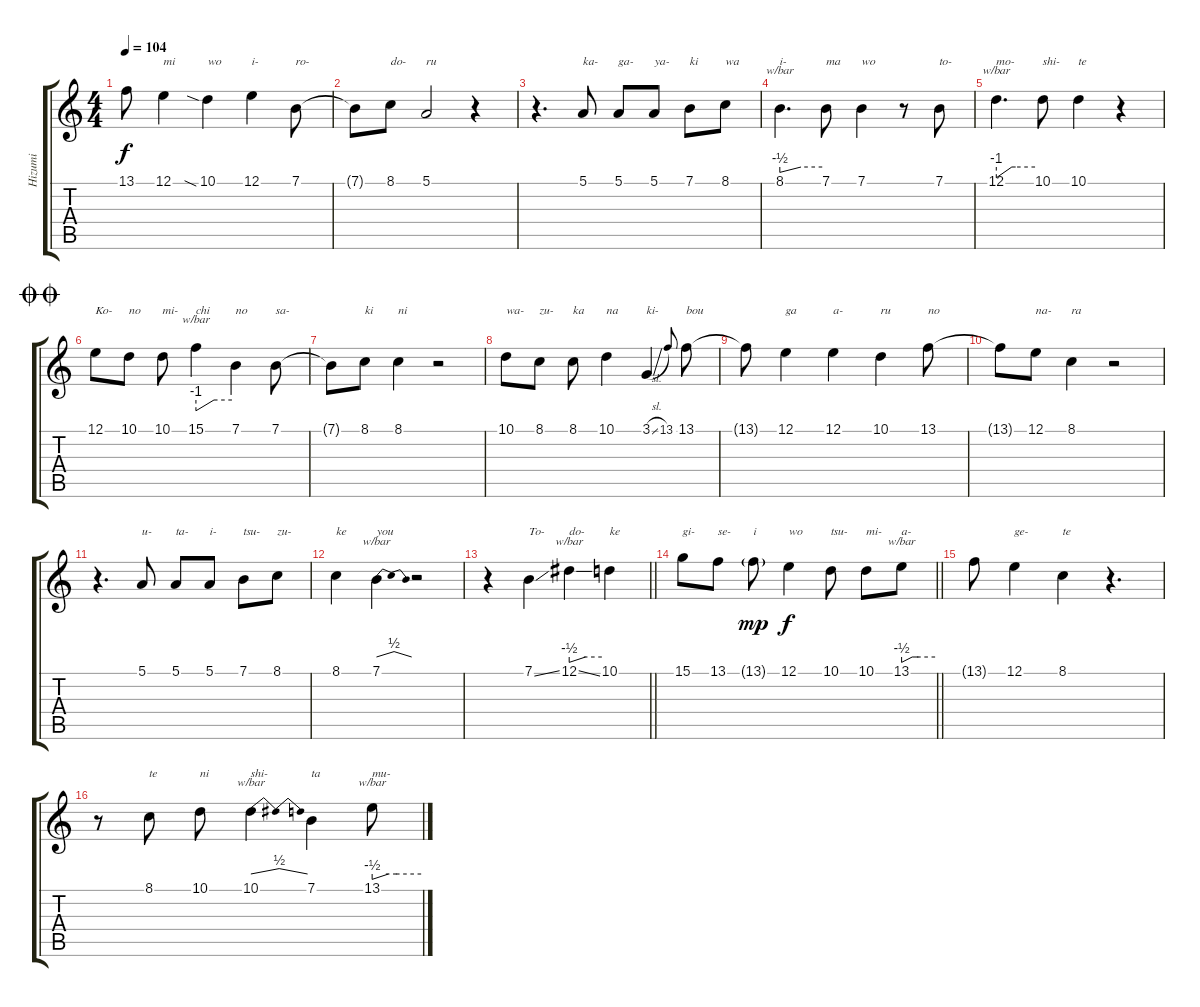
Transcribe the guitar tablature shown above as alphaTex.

\track ("Hizumi" "Hizumi") {instrument brightacousticpiano}
\staff {score tabs}
\tuning (E4 B3 G3 D3 A2 E2) {hide}
\ts (4 4)
\tempo 104
\clef g2
\ks c
13.1{t}.8{dy f} 12.1.4{txt "mi"} 10.1{sia}.4{txt "wo"} 12.1.4{txt "i-"} 7.1.8{txt "ro-"} |
7.1{t}.8 8.1.8{txt "do-"} 5.1.2{txt "ru"} r.4 |
r.4{d} 5.1.8{txt "ka-"} 5.1.8{txt "ga-"} 5.1.8{txt "ya-"} 7.1.8{txt "ki"} 8.1.8{txt "wa"} |
8.1.4{d tbe (custom default 0 -2 30 0 60 0) txt "i-"} 7.1.8{txt "ma"} 7.1.4{txt "wo"} r.8 7.1.8{txt "to-"} |
12.1.4{d tbe (custom default 0 -4 24 0 30 0 60 0) txt "mo-"} 10.1.8{txt "shi-"} 10.1.4{txt "te"} r.4 |
\jump doublecoda
12.1.8{txt "Ko-"} 10.1.8{txt "no"} 10.1.8{txt "mi-"} 15.1.4{tbe (custom default 0 -4 30 0 60 0) txt "chi"} 7.1.4{txt "no"} 7.1.8{txt "sa-"} |
7.1{t}.8 8.1.8{txt "ki"} 8.1.4{txt "ni"} r.2 |
10.1.8{txt "wa-"} 8.1.8{txt "zu-"} 8.1.8{txt "ka"} 10.1.4{txt "na"} 3.1{sl}.4{txt "ki-"} 13.1.8{gr onbeat} 13.1.8{txt "bou"} |
13.1{t}.8 12.1.4{txt "ga"} 12.1.4{txt "a-"} 10.1.4{txt "ru"} 13.1.8{txt "no"} |
13.1{t}.8 12.1.8{txt "na-"} 8.1.4{txt "ra"} r.2 |
r.4{d} 5.1.8{txt "u-"} 5.1.8{txt "ta-"} 5.1.8{txt "i-"} 7.1.8{txt "tsu-"} 8.1.8{txt "zu-"} |
8.1.4{txt "ke"} 7.1.4{tbe (dip default 0 0 30 2 60 0) txt "you"} r.2 |
\barLineRight lightlight
r.4 7.1{ss}.4{txt "To-"} 12.1{ss}.4{tbe (custom default 0 -2 30 0 60 0) txt "do-"} 10.1.4{txt "ke"} |
\barLineRight lightlight
15.1.8{txt "gi-"} 13.1.8{txt "se-"} 13.1{g}.8{txt "i" dy mp} 12.1.4{txt "wo" dy f} 10.1.8{txt "tsu-"} 10.1.8{txt "mi-"} 13.1.8{tbe (custom default 0 -2 19 0 30 0 60 0) txt "a-"} |
\ks aminor
13.1{t}.8 12.1.4{txt "ge-"} 8.1.4{txt "te"} r.4{d} |
r.8 8.1.8{txt "te"} 10.1.8{txt "ni"} 10.1.4{tbe (dip default 0 0 30 2 60 0) txt "shi-"} 7.1.4{txt "ta"} 13.1{sl}.8{tbe (custom default 0 -2 20 0 30 0 60 0) txt "mu-"}
